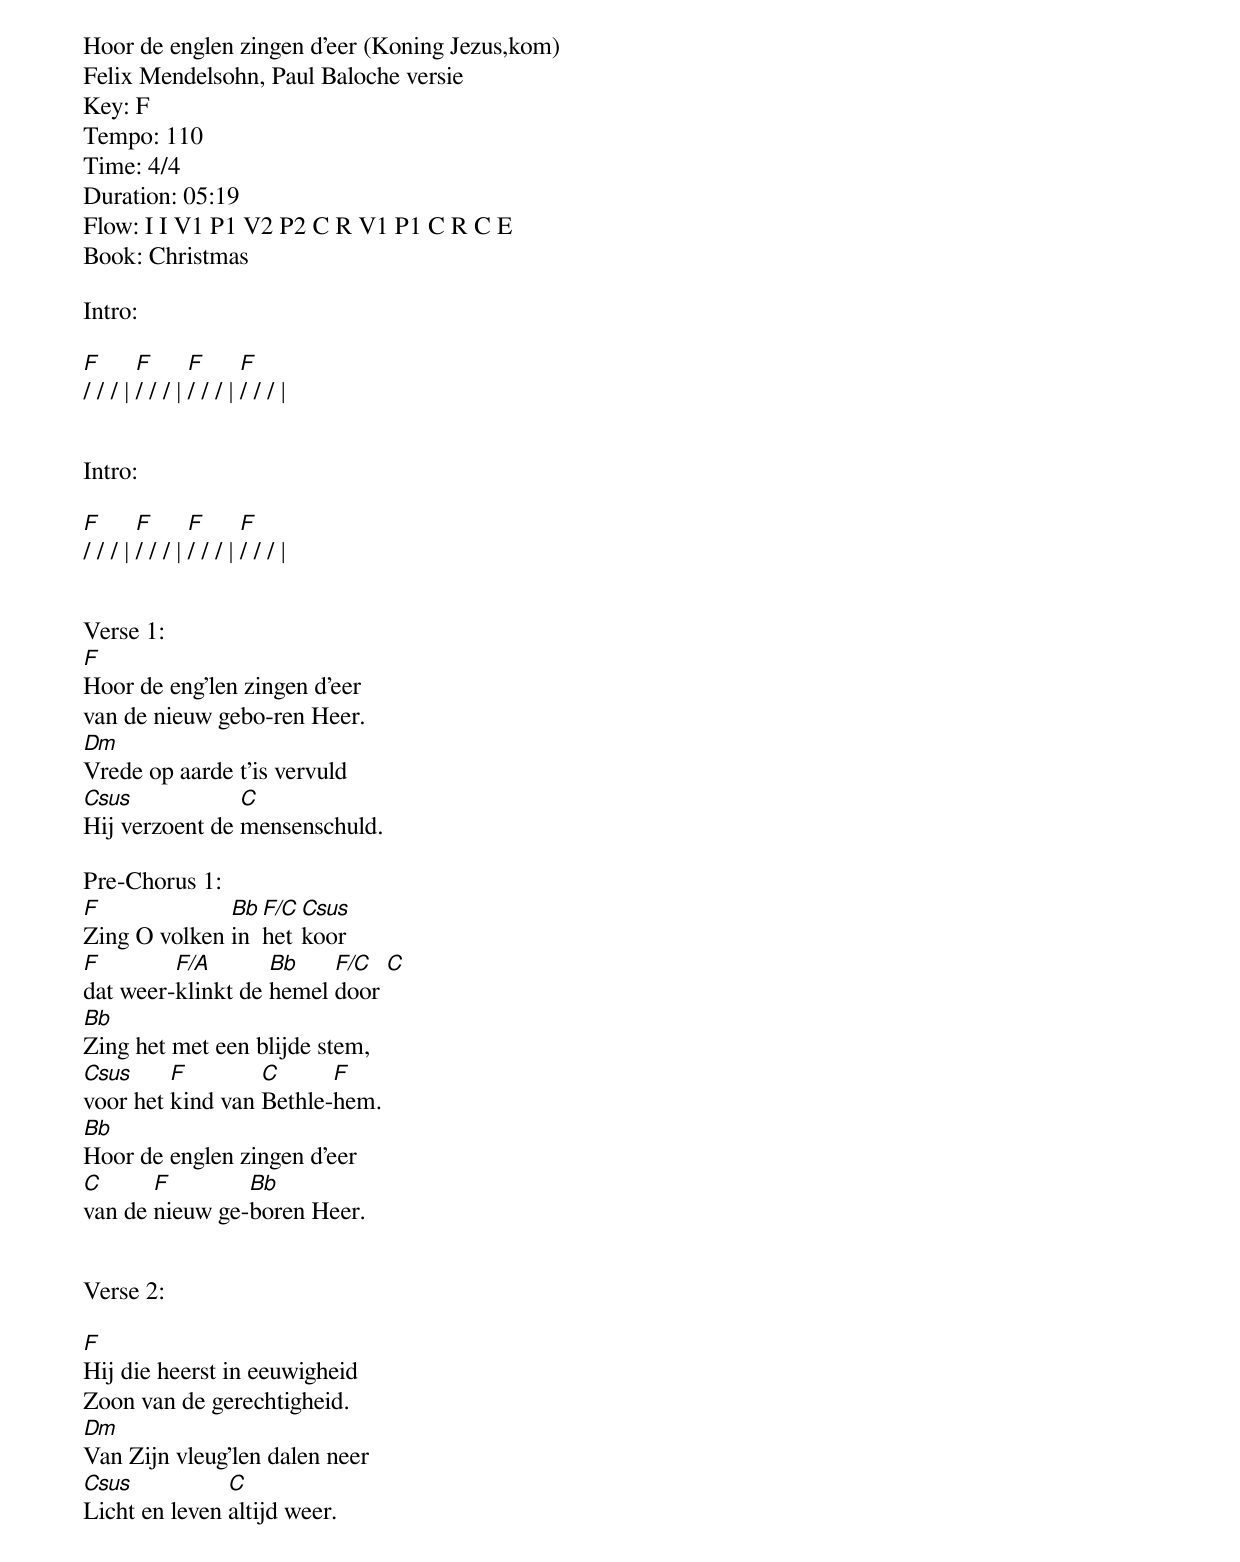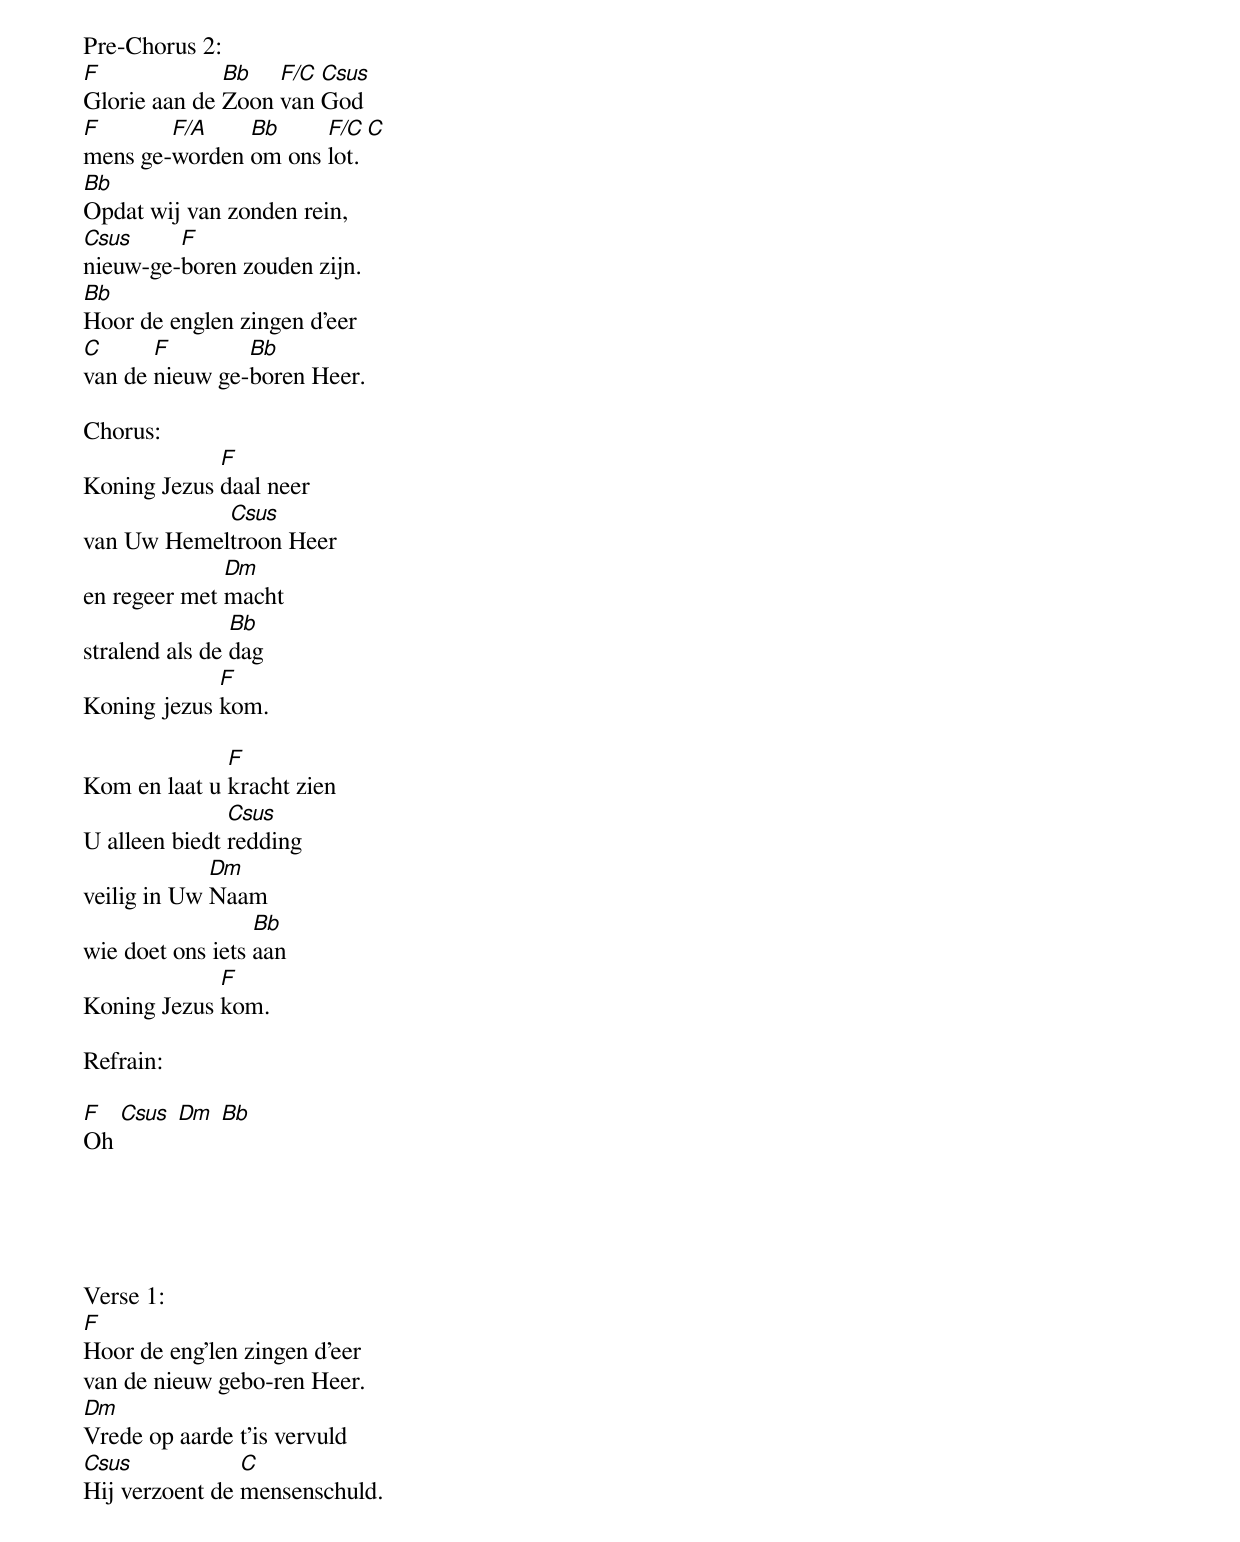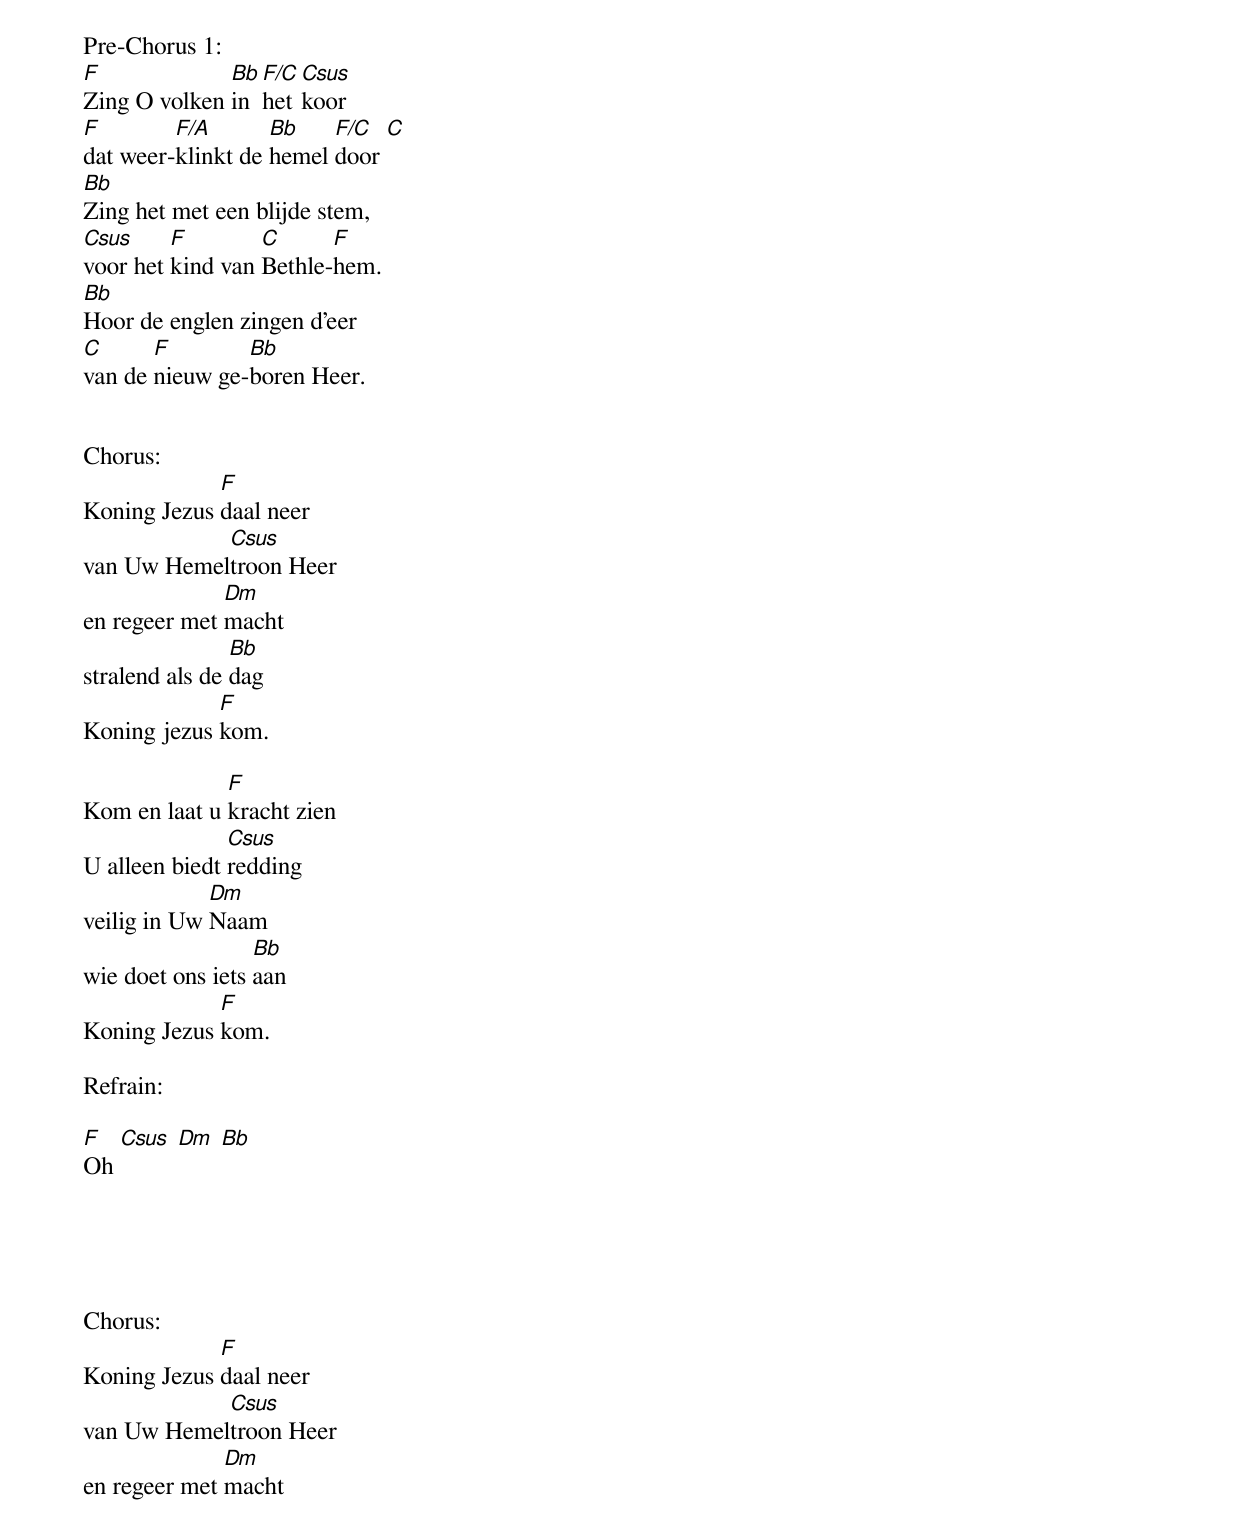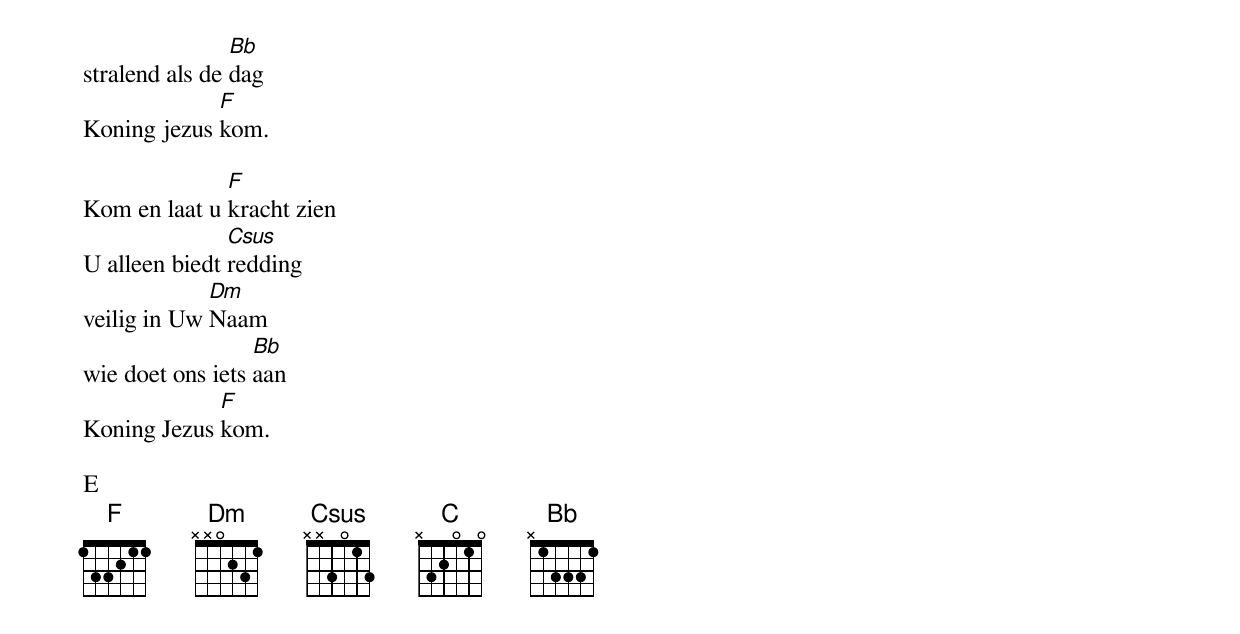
Hoor de englen zingen d'eer (Koning Jezus,kom)
Felix Mendelsohn, Paul Baloche versie
Key: F
Tempo: 110
Time: 4/4
Duration: 05:19
Flow: I I V1 P1 V2 P2 C R V1 P1 C R C E
Book: Christmas

Intro:

[F]/ / / | [F]/ / / | [F]/ / / | [F]/ / / |


Intro:

[F]/ / / | [F]/ / / | [F]/ / / | [F]/ / / |


Verse 1:
[F]Hoor de eng'len zingen d'eer
van de nieuw gebo-ren Heer.
[Dm]Vrede op aarde t'is vervuld
[Csus]Hij verzoent de [C]mensenschuld.

Pre-Chorus 1:
[F]Zing O volken [Bb]in [F/C]het [Csus]koor
[F]dat weer-[F/A]klinkt de [Bb]hemel [F/C]door [C]
[Bb]Zing het met een blijde stem,
[Csus]voor het [F]kind van [C]Bethle-[F]hem.
[Bb]Hoor de englen zingen d'eer
[C]van de [F]nieuw ge-[Bb]boren Heer.


Verse 2:

[F]Hij die heerst in eeuwigheid
Zoon van de gerechtigheid.
[Dm]Van Zijn vleug'len dalen neer
[Csus]Licht en leven [C]altijd weer.

Pre-Chorus 2:
[F]Glorie aan de [Bb]Zoon [F/C]van [Csus]God
[F]mens ge-[F/A]worden [Bb]om ons [F/C]lot. [C]
[Bb]Opdat wij van zonden rein,
[Csus]nieuw-ge-[F]boren zouden zijn.
[Bb]Hoor de englen zingen d'eer
[C]van de [F]nieuw ge-[Bb]boren Heer.

Chorus:
Koning Jezus [F]daal neer
van Uw Hemel[Csus]troon Heer
en regeer met [Dm]macht
stralend als de [Bb]dag
Koning jezus [F]kom.

Kom en laat u [F]kracht zien
U alleen biedt [Csus]redding
veilig in Uw [Dm]Naam
wie doet ons iets [Bb]aan
Koning Jezus [F]kom.

Refrain:

[F]Oh [Csus] [Dm] [Bb]





Verse 1:
[F]Hoor de eng'len zingen d'eer
van de nieuw gebo-ren Heer.
[Dm]Vrede op aarde t'is vervuld
[Csus]Hij verzoent de [C]mensenschuld.

Pre-Chorus 1:
[F]Zing O volken [Bb]in [F/C]het [Csus]koor
[F]dat weer-[F/A]klinkt de [Bb]hemel [F/C]door [C]
[Bb]Zing het met een blijde stem,
[Csus]voor het [F]kind van [C]Bethle-[F]hem.
[Bb]Hoor de englen zingen d'eer
[C]van de [F]nieuw ge-[Bb]boren Heer.


Chorus:
Koning Jezus [F]daal neer
van Uw Hemel[Csus]troon Heer
en regeer met [Dm]macht
stralend als de [Bb]dag
Koning jezus [F]kom.

Kom en laat u [F]kracht zien
U alleen biedt [Csus]redding
veilig in Uw [Dm]Naam
wie doet ons iets [Bb]aan
Koning Jezus [F]kom.

Refrain:

[F]Oh [Csus] [Dm] [Bb]





Chorus:
Koning Jezus [F]daal neer
van Uw Hemel[Csus]troon Heer
en regeer met [Dm]macht
stralend als de [Bb]dag
Koning jezus [F]kom.

Kom en laat u [F]kracht zien
U alleen biedt [Csus]redding
veilig in Uw [Dm]Naam
wie doet ons iets [Bb]aan
Koning Jezus [F]kom.

E
